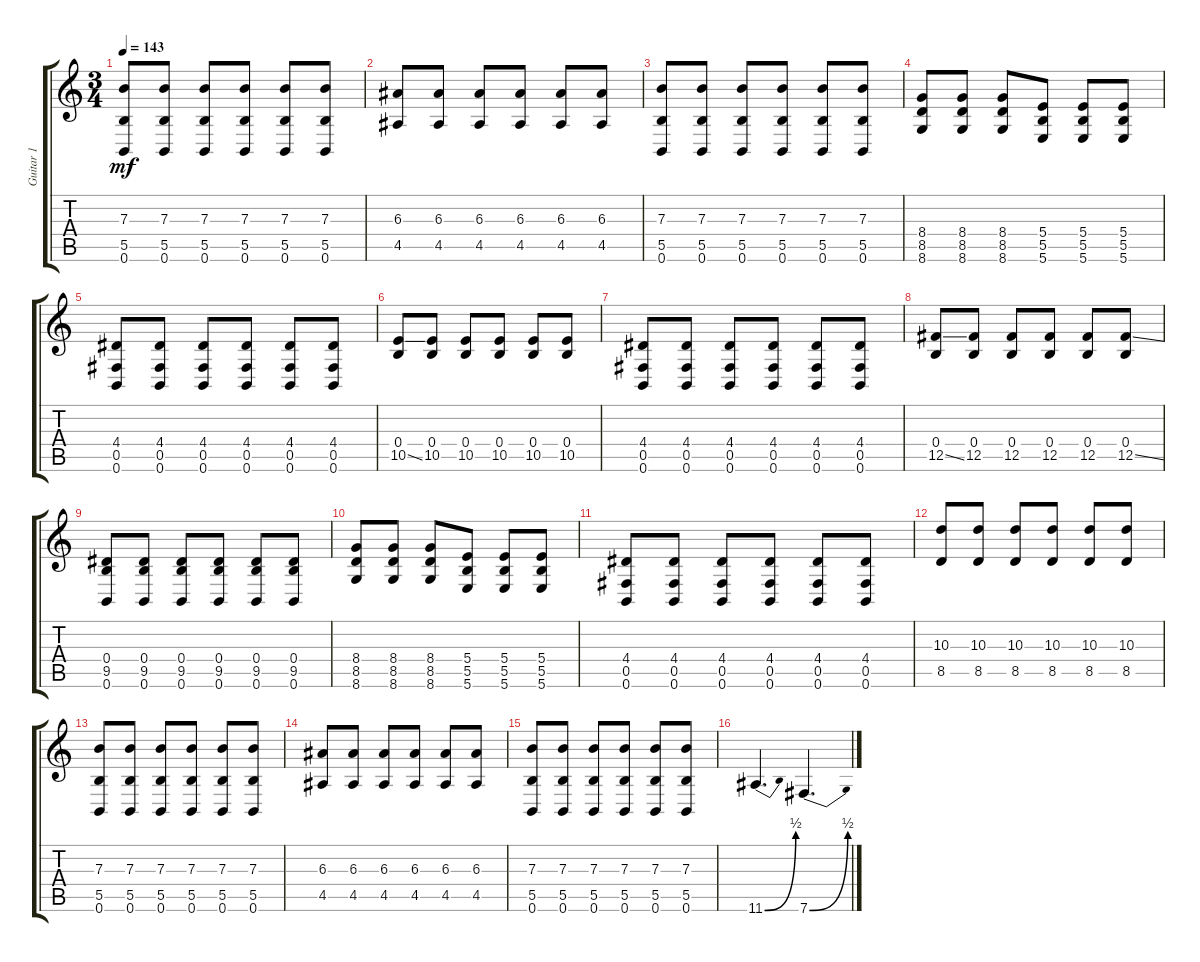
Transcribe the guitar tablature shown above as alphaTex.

\track ("Guitar 1" "Guitar 1") {instrument distortionguitar}
\staff {score tabs}
\tuning (Db4 Ab3 E3 B2 Gb2 B1) {hide}
\ts (3 4)
\tempo 143
\clef g2
\ks c
(7.3 5.5 0.6).8{dy mf} (7.3 5.5 0.6).8 (7.3 5.5 0.6).8 (7.3 5.5 0.6).8 (7.3 5.5 0.6).8 (7.3 5.5 0.6).8 |
(6.3 4.5).8 (6.3 4.5).8 (6.3 4.5).8 (6.3 4.5).8 (6.3 4.5).8 (6.3 4.5).8 |
(7.3 5.5 0.6).8 (7.3 5.5 0.6).8 (7.3 5.5 0.6).8 (7.3 5.5 0.6).8 (7.3 5.5 0.6).8 (7.3 5.5 0.6).8 |
(8.4 8.5 8.6).8 (8.4 8.5 8.6).8 (8.4 8.5 8.6).8 (5.4 5.5 5.6).8 (5.4 5.5 5.6).8 (5.4 5.5 5.6).8 |
(4.4 0.5 0.6).8 (4.4 0.5 0.6).8 (4.4 0.5 0.6).8 (4.4 0.5 0.6).8 (4.4 0.5 0.6).8 (4.4 0.5 0.6).8 |
(0.4 10.5{ss}).8 (0.4 10.5).8 (0.4 10.5).8 (0.4 10.5).8 (0.4 10.5).8 (0.4 10.5).8 |
(4.4 0.5 0.6).8 (4.4 0.5 0.6).8 (4.4 0.5 0.6).8 (4.4 0.5 0.6).8 (4.4 0.5 0.6).8 (4.4 0.5 0.6).8 |
(0.4 12.5{ss}).8 (0.4 12.5).8 (0.4 12.5).8 (0.4 12.5).8 (0.4 12.5).8 (0.4 12.5{ss}).8 |
(0.4 9.5 0.6).8 (0.4 9.5 0.6).8 (0.4 9.5 0.6).8 (0.4 9.5 0.6).8 (0.4 9.5 0.6).8 (0.4 9.5 0.6).8 |
(8.4 8.5 8.6).8 (8.4 8.5 8.6).8 (8.4 8.5 8.6).8 (5.4 5.5 5.6).8 (5.4 5.5 5.6).8 (5.4 5.5 5.6).8 |
(4.4 0.5 0.6).8 (4.4 0.5 0.6).8 (4.4 0.5 0.6).8 (4.4 0.5 0.6).8 (4.4 0.5 0.6).8 (4.4 0.5 0.6).8 |
(10.3 8.5).8 (10.3 8.5).8 (10.3 8.5).8 (10.3 8.5).8 (10.3 8.5).8 (10.3 8.5).8 |
(7.3 5.5 0.6).8 (7.3 5.5 0.6).8 (7.3 5.5 0.6).8 (7.3 5.5 0.6).8 (7.3 5.5 0.6).8 (7.3 5.5 0.6).8 |
(6.3 4.5).8 (6.3 4.5).8 (6.3 4.5).8 (6.3 4.5).8 (6.3 4.5).8 (6.3 4.5).8 |
(7.3 5.5 0.6).8 (7.3 5.5 0.6).8 (7.3 5.5 0.6).8 (7.3 5.5 0.6).8 (7.3 5.5 0.6).8 (7.3 5.5 0.6).8 |
11.6{be (bend 0 0 60 2)}.4{d} 7.6{be (bend 0 0 60 2)}.4{d}
